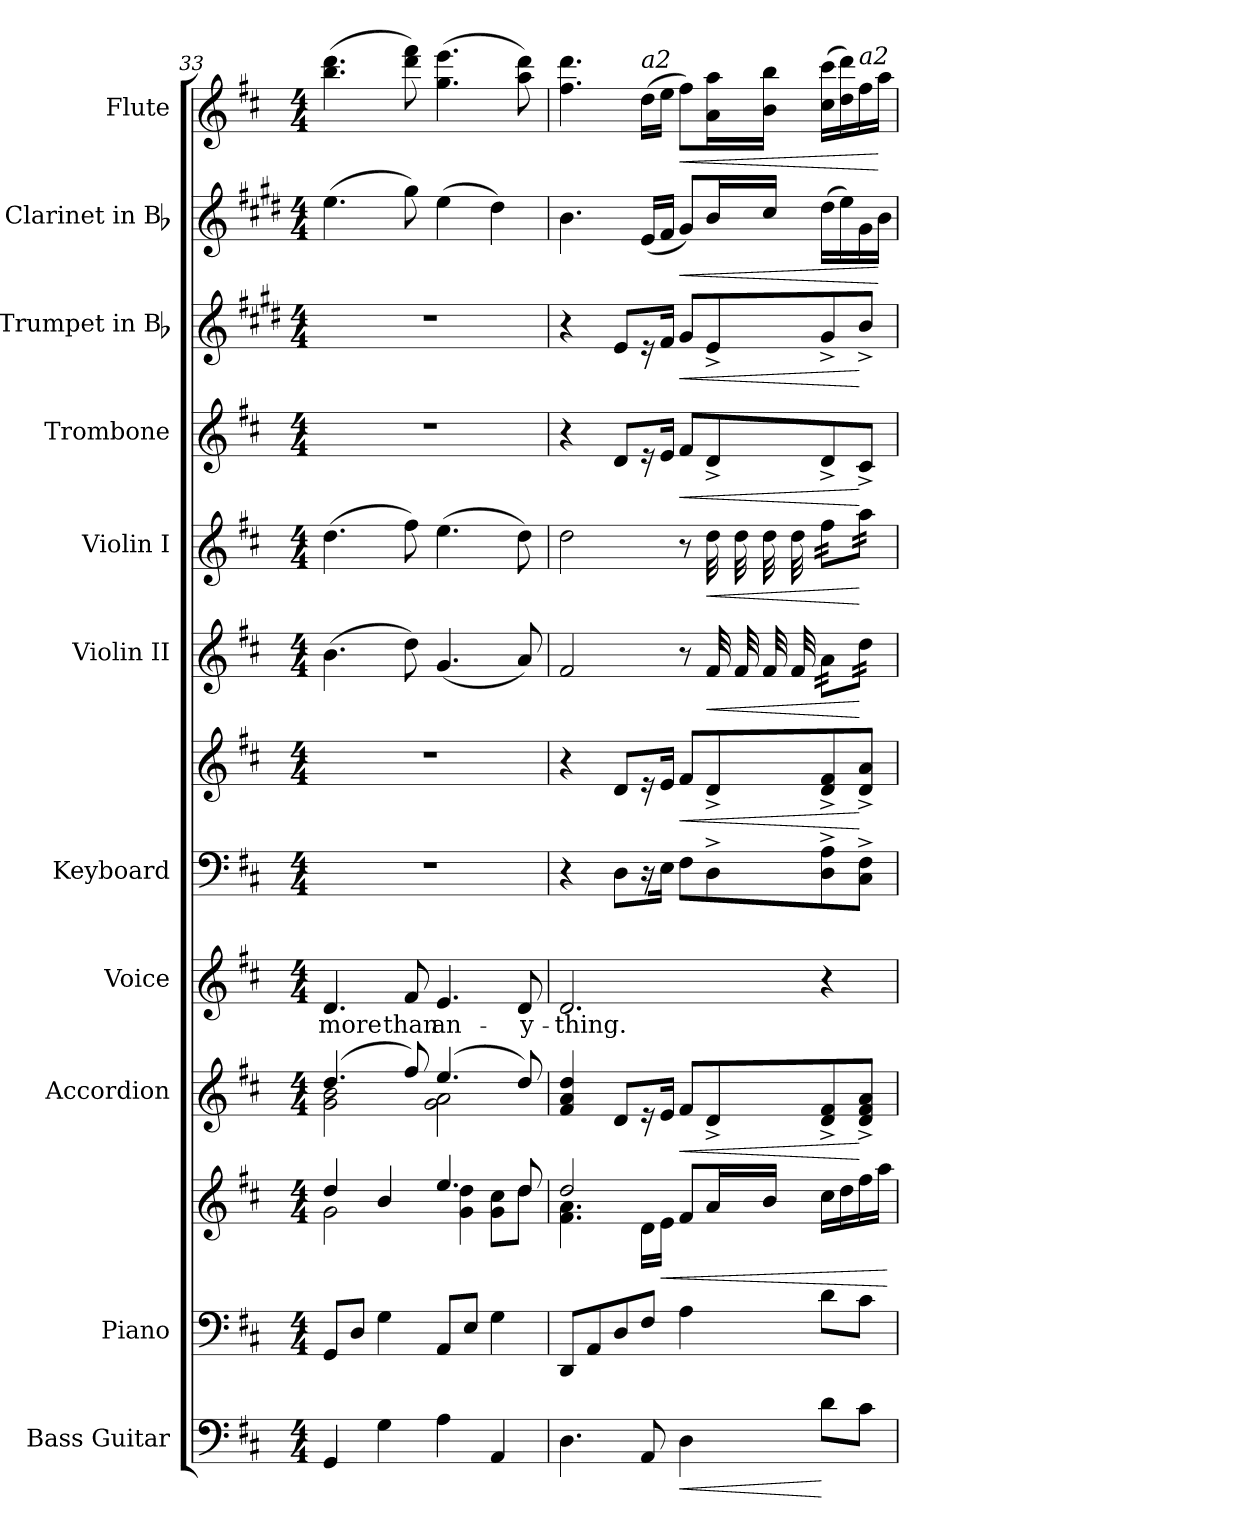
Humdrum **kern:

**kern	**dynam	**kern	**kern	**dynam	**kern	**dynam	**kern	**text	**kern	**kern	**dynam	**kern	**dynam	**kern	**dynam	**kern	**dynam	**kern	**dynam	**kern	**dynam	**kern	**dynam
*part11	*part11	*part10	*part10	*part10	*part9	*part9	*part8	*part8	*part7	*part7	*part7	*part6	*part6	*part5	*part5	*part4	*part4	*part3	*part3	*part2	*part2	*part1	*part1
*staff13	*staff13	*staff12	*staff11	*staff11/12	*staff10	*staff10	*staff9	*staff9	*staff8	*staff7	*staff7/8	*staff6	*staff6	*staff5	*staff5	*staff4	*staff4	*staff3	*staff3	*staff2	*staff2	*staff1	*staff1
*I"Bass Guitar	*	*I"Piano	*	*	*I"Accordion	*	*I"Voice	*	*I"Keyboard	*	*	*I"Violin II	*	*I"Violin I	*	*I"Trombone	*	*I"Trumpet in Bb	*	*I"Clarinet in Bb	*	*I"Flute	*
*I'Bass	*	*I'Pno.	*	*	*I'Accord.	*	*I'Voice	*	*I'Kbd.	*	*	*I'Vln. II	*	*I'Vln. I	*	*I'Tbn.	*	*I'Tpt.	*	*I'Cl.	*	*I'Fl.	*
*clefF4	*	*clefF4	*clefG2	*	*clefG2	*	*clefG2	*	*clefF4	*clefG2	*	*clefG2	*	*clefG2	*	*clefG2	*	*clefG2	*	*clefG2	*	*clefG2	*
*ITrd7c12	*	*	*	*	*	*	*	*	*	*	*	*	*	*	*	*ITrd8c14	*	*ITrd1c2	*	*ITrd1c2	*	*	*
*k[f#c#]	*	*k[f#c#]	*k[f#c#]	*	*k[f#c#]	*	*k[f#c#]	*	*k[f#c#]	*k[f#c#]	*	*k[f#c#]	*	*k[f#c#]	*	*k[f#c#]	*	*k[f#c#]	*	*k[f#c#]	*	*k[f#c#]	*
*b:	*	*b:	*b:	*	*b:	*	*b:	*	*b:	*b:	*	*b:	*	*b:	*	*b:	*	*b:	*	*b:	*	*b:	*
*M4/4	*	*M4/4	*M4/4	*	*M4/4	*	*M4/4	*	*M4/4	*M4/4	*	*M4/4	*	*M4/4	*	*M4/4	*	*M4/4	*	*M4/4	*	*M4/4	*
=33	=33	=33	=33	=33	=33	=33	=33	=33	=33	=33	=33	=33	=33	=33	=33	=33	=33	=33	=33	=33	=33	=33	=33
*	*	*	*^	*	*^	*	*	*	*	*	*	*	*	*	*	*	*	*	*	*	*	*	*
!	!	!	!	!	!	!	!	!	!	!LO:LY:b:color=#000000	!	!	!	!	!	!	!	!	!	!	!	!	!	!	!
4GGGi/	.	8GGi/L	4ddi/	2gi\	.	(4.ddi/	2gi\ 2bi	.	4.di/	more	1r	1r	.	(4.bi\	.	(4.ddi\	.	1r	.	1r	.	(4.ddi\	.	(4.bbi\ 4.dddi	.
.	.	8Di/J	.	.	.	.	.	.	.	.	.	.	.	.	.	.	.	.	.	.	.	.	.	.	.
4GGi\	.	4Gi\	4bi/	.	.	.	.	.	.	.	.	.	.	.	.	.	.	.	.	.	.	.	.	.	.
!	!	!	!	!	!	!	!	!	!	!LO:LY:b:color=#000000	!	!	!	!	!	!	!	!	!	!	!	!	!	!	!
.	.	.	.	.	.	8ff#i/)	.	.	8f#i/	than	.	.	.	8ddi\)	.	8ff#i\)	.	.	.	.	.	8ff#i\)	.	8dddi\ 8fff#i)	.
!	!	!	!	!	!	!	!	!	!	!LO:LY:b:color=#000000	!	!	!	!	!	!	!	!	!	!	!	!	!	!	!
4AAi\	.	8AAi/L	4.eei/	4gi\ 4ddi	.	(4.eei/	2gi\ 2ai	.	4.ei/	an-	.	.	.	(4.gi/	.	(4.eei\	.	.	.	.	.	(4ddi\	.	(4.ggi\ 4.eeei	.
.	.	8Ei/J	.	.	.	.	.	.	.	.	.	.	.	.	.	.	.	.	.	.	.	.	.	.	.
4AAAi/	.	4Gi\	.	8gi\ 8cc#iL	.	.	.	.	.	.	.	.	.	.	.	.	.	.	.	.	.	4cc#i\)	.	.	.
!	!	!	!	!	!	!	!	!	!	!LO:LY:b:color=#000000	!	!	!	!	!	!	!	!	!	!	!	!	!	!	!
.	.	.	8ddi/	8ddi\J	.	8ddi/)	.	.	8di/	-y-	.	.	.	8ai/)	.	8ddi\)	.	.	.	.	.	.	.	8aai\ 8dddi)	.
*	*	*	*	*	*	*v	*v	*	*	*	*	*	*	*	*	*	*	*	*	*	*	*	*	*	*
=34	=34	=34	=34	=34	=34	=34	=34	=34	=34	=34	=34	=34	=34	=34	=34	=34	=34	=34	=34	=34	=34	=34	=34	=34
!	!	!	!	!	!	!	!	!	!LO:LY:b:color=#000000	!	!	!	!	!	!	!	!	!	!	!	!	!	!	!
4.DDi\	.	8DDi/L	2ddi/	4.f#i\ 4.ai	.	4f#i/ 4ai 4ddi	.	2.di/	-thing.	4r	4r	.	2f#i/	.	2ddi\	.	4r	.	4r	.	4.ai\	.	4.ff#i\ 4.dddi	.
.	.	8AAi/	.	.	.	.	.	.	.	.	.	.	.	.	.	.	.	.	.	.	.	.	.	.
.	.	8Di/	.	.	.	8di/L	.	.	.	8Di\L	8di/L	.	.	.	.	.	8Di/L	.	8di/L	.	.	.	.	.
!	!	!	!	!	!	!	!	!	!	!	!	!	!	!	!	!	!	!	!	!	!	!	!LO:TX:a:i:t=a2	!
8AAAi/	.	8F#i/J	.	16di\LL	.	16r	.	.	.	16r	16r	.	.	.	.	.	16r	.	16r	.	(16di/LL	.	(16ddi\LL	.
!	!	!	!	!	!LO:HP:b	!	!	!	!	!	!	!	!	!	!	!	!	!	!	!	!	!	!	!
.	.	.	.	16ei\JJ	<	16ei/Jk	.	.	.	16Ei\Jk	16ei/Jk	.	.	.	.	.	16Ei/Jk	.	16ei/Jk	.	16ei/JJ	.	16eei\JJ	.
!	!LO:HP:b	!	!	!	!	!	!LO:HP:b	!	!	!	!	!LO:HP:b	!	!	!	!	!	!LO:HP:b	!	!LO:HP:b	!	!LO:HP:b	!	!LO:HP:b
4DDi\	<	4Ai\	8f#i/L	2ryy	.	8f#i/L	<	.	.	8F#i\L	8f#i/L	<	8r	.	8r	.	8F#i/L	<	8f#i/L	<	8f#i/L)	<	8ff#i\L)	<
!	!	!	!	!	!	!	!	!	!	!	!	!	!	!LO:HP:b	!	!LO:HP:b	!	!	!	!	!	!	!	!
*	*	*	*	*	*	*	*	*	*	*	*	*	*tremolo	*	*	*	*	*	*	*	*	*	*	*
*	*	*	*	*	*	*	*	*	*	*	*	*	*	*	*tremolo	*	*	*	*	*	*	*	*	*
.	.	.	16ai/L	.	.	8d^i/	.	.	.	8D^i\	8d^i/	.	32f#i/	<	32ddi\	<	8D^i/	.	8d^i/	.	16ai/L	.	16ai\ 16aaiL	.
.	.	.	.	.	.	.	.	.	.	.	.	.	32f#i/	.	32ddi\	.	.	.	.	.	.	.	.	.
.	.	.	16bi/JJ	.	.	.	.	.	.	.	.	.	32f#i/	.	32ddi\	.	.	.	.	.	16bi/JJ	.	16bi\ 16bbiJJ	.
.	.	.	.	.	.	.	.	.	.	.	.	.	32f#i/	.	32ddi\	.	.	.	.	.	.	.	.	.
8Di\L	[	8di\L	16cc#i\LL	.	.	8di/^ 8f#i^	.	4r	.	8Di\^ 8Ai^	8di/^ 8f#i^	.	32ai\LLL	.	32ff#i\LLL	.	8D^i/	.	8f#^i/	.	(16cc#i\LL	.	(16cc#i\ 16ccc#iLL	.
.	.	.	.	.	.	.	.	.	.	.	.	.	32ai\	.	32ff#i\	.	.	.	.	.	.	.	.	.
.	.	.	16ddi\	.	.	.	.	.	.	.	.	.	32ai\	.	32ff#i\	.	.	.	.	.	16ddi\)	.	16ddi\ 16dddi)	.
.	.	.	.	.	.	.	.	.	.	.	.	.	32ai\	.	32ff#i\	.	.	.	.	.	.	.	.	.
!	!	!	!	!	!	!	!	!	!	!	!	!	!	!	!	!	!	!	!	!	!	!	!LO:TX:a:i:t=a2	!
8C#i\J	.	8c#i\J	16ff#i\	.	.	8di/^ 8f#i^ 8ai^J	[	.	.	8C#i\^ 8F#i^J	8di/^ 8ai^J	[	32ddi\	[	32aai\	[	8C#^i/J	[	8a^i/J	[	16f#i\	.	16ff#i\	.
.	.	.	.	.	.	.	.	.	.	.	.	.	32ddi\	.	32aai\	.	.	.	.	.	.	.	.	.
.	.	.	16aai\JJ	.	.	.	.	.	.	.	.	.	32ddi\	.	32aai\	.	.	.	.	.	16ai\JJ	[	16aai\JJ	[
.	.	.	.	.	.	.	.	.	.	.	.	.	32ddi\JJJ	.	32aai\JJJ	.	.	.	.	.	.	.	.	.
*	*	*	*	*	*	*	*	*	*	*	*	*	*	*	*Xtremolo	*	*	*	*	*	*	*	*	*
*	*	*	*	*	*	*	*	*	*	*	*	*	*Xtremolo	*	*	*	*	*	*	*	*	*	*	*
*	*	*	*v	*v	*	*	*	*	*	*	*	*	*	*	*	*	*	*	*	*	*	*	*	*
.	.	.	.	[	.	.	.	.	.	.	.	.	.	.	.	.	.	.	.	.	.	.	.
=	=	=	=	=	=	=	=	=	=	=	=	=	=	=	=	=	=	=	=	=	=	=	=
*-	*-	*-	*-	*-	*-	*-	*-	*-	*-	*-	*-	*-	*-	*-	*-	*-	*-	*-	*-	*-	*-	*-	*-
